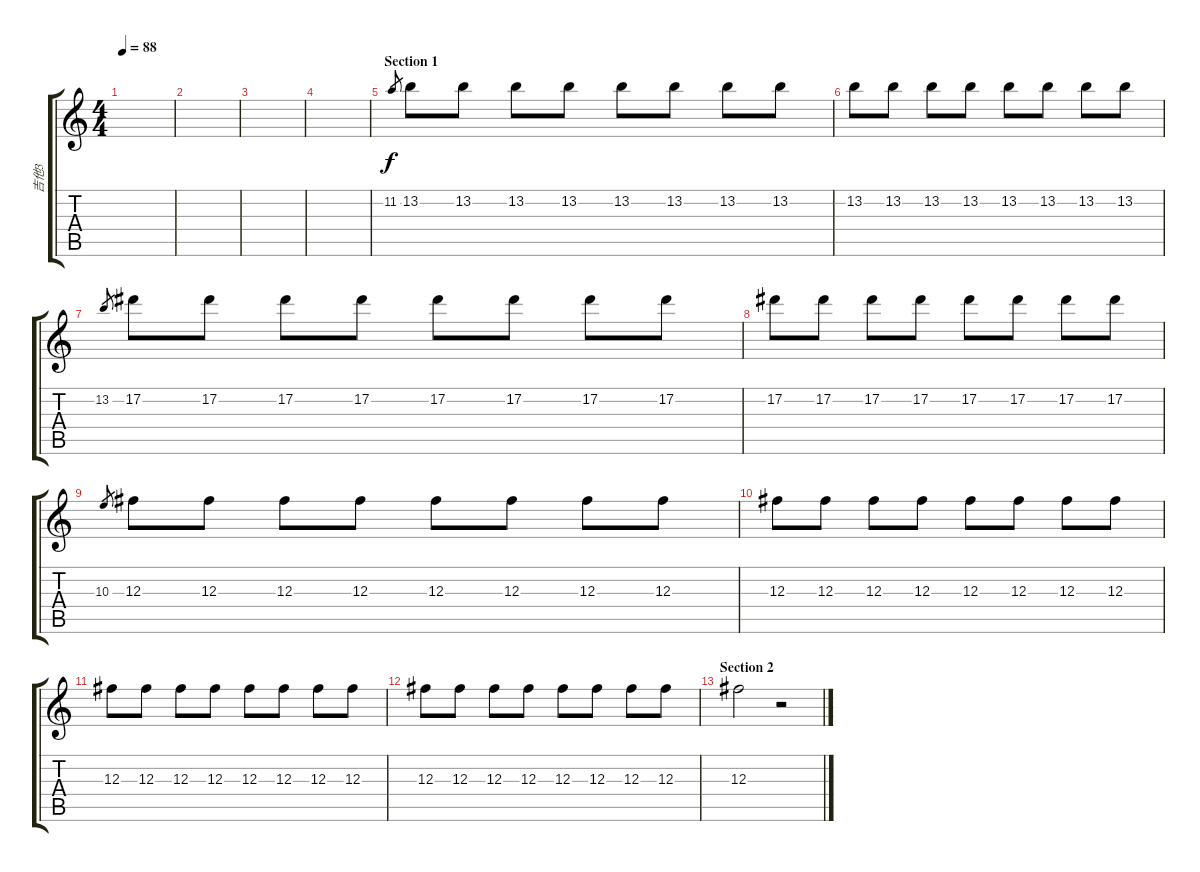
\track ("吉他3" "吉他3") {instrument overdrivenguitar}
\staff {score tabs}
\tuning (Eb4 Bb3 Gb3 Db3 Ab2 Eb2) {hide}
\ts (4 4)
\tempo 88
\clef g2
\ks c
|
|
|
|
\section ("" "Section 1")
11.2.8{gr} 13.2.8 13.2.8 13.2.8 13.2.8 13.2.8 13.2.8 13.2.8 13.2.8 |
13.2.8 13.2.8 13.2.8 13.2.8 13.2.8 13.2.8 13.2.8 13.2.8 |
13.2.8{gr} 17.2.8 17.2.8 17.2.8 17.2.8 17.2.8 17.2.8 17.2.8 17.2.8 |
17.2.8 17.2.8 17.2.8 17.2.8 17.2.8 17.2.8 17.2.8 17.2.8 |
10.3.8{gr} 12.3.8 12.3.8 12.3.8 12.3.8 12.3.8 12.3.8 12.3.8 12.3.8 |
12.3.8 12.3.8 12.3.8 12.3.8 12.3.8 12.3.8 12.3.8 12.3.8 |
12.3.8 12.3.8 12.3.8 12.3.8 12.3.8 12.3.8 12.3.8 12.3.8 |
12.3.8 12.3.8 12.3.8 12.3.8 12.3.8 12.3.8 12.3.8 12.3.8 |
\section ("" "Section 2")
12.3.2 r.2
